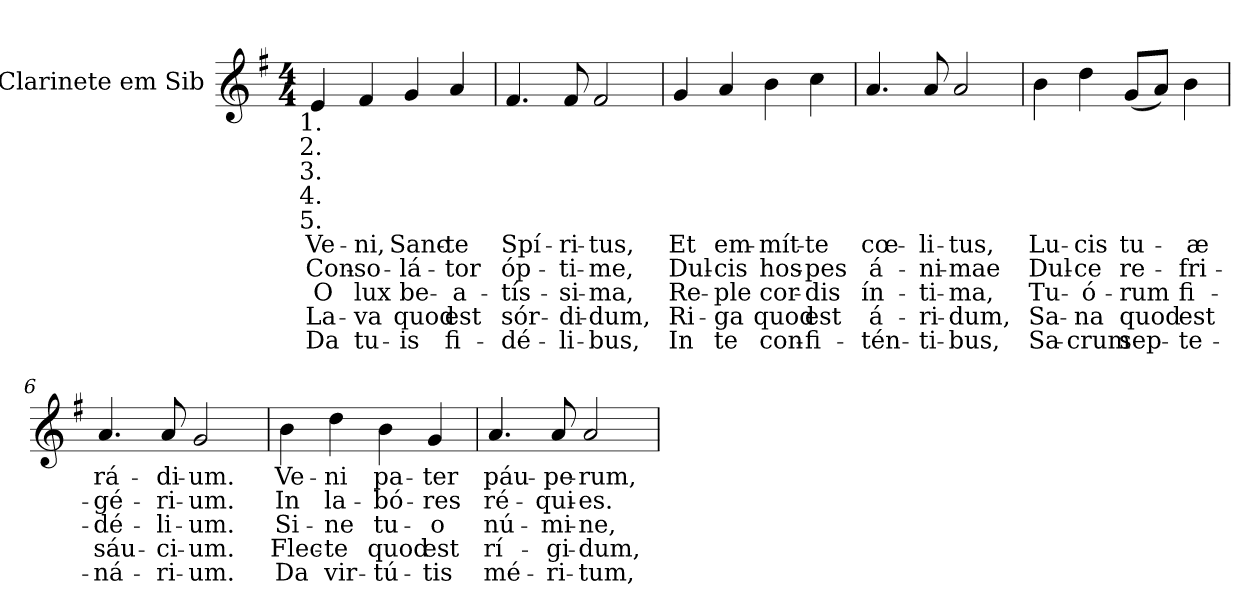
**kern	**text	**text	**text	**text	**text
*part1	*part1	*part1	*part1	*part1	*part1
*staff1	*staff1	*staff1	*staff1	*staff1	*staff1
*I"Clarinete em Sib	*	*	*	*	*
*I'Cl.	*	*	*	*	*
!!LO:PB:g=z
*clefG2	*	*	*	*	*
*ITrd1c2	*	*	*	*	*
*k[b-]	*	*	*	*	*
*F:	*	*	*	*	*
*M4/4	*	*	*	*	*
*MM70	*	*	*	*	*
=1	=1	=1	=1	=1	=1
!LO:TX:b:cj:t=1.	!	!	!	!	!
!LO:TX:b:cj:t=2.	!	!	!	!	!
!LO:TX:b:cj:t=3.	!	!	!	!	!
!LO:TX:b:cj:t=4.	!	!	!	!	!
!LO:TX:b:cj:t=5.	!	!	!	!	!
!	!LO:LY:b:color=#000000	!LO:LY:b:color=#000000	!LO:LY:b:color=#000000	!LO:LY:b:color=#000000	!LO:LY:b:color=#000000
4di/	Ve-	Con-	O	La-	Da
!	!LO:LY:b:color=#000000	!LO:LY:b:color=#000000	!LO:LY:b:color=#000000	!LO:LY:b:color=#000000	!LO:LY:b:color=#000000
4ei/	-ni,	-so-	lux	-va	tu-
!	!LO:LY:b:color=#000000	!LO:LY:b:color=#000000	!LO:LY:b:color=#000000	!LO:LY:b:color=#000000	!LO:LY:b:color=#000000
4fi/	Sanc-	-lá-	be-	quod	-is
!	!LO:LY:b:color=#000000	!LO:LY:b:color=#000000	!LO:LY:b:color=#000000	!LO:LY:b:color=#000000	!LO:LY:b:color=#000000
4gi/	-te	-tor	-a-	est	fi-
=2	=2	=2	=2	=2	=2
!	!LO:LY:b:color=#000000	!LO:LY:b:color=#000000	!LO:LY:b:color=#000000	!LO:LY:b:color=#000000	!LO:LY:b:color=#000000
4.ei/	Spí-	óp-	-tís-	sór-	-dé-
!	!LO:LY:b:color=#000000	!LO:LY:b:color=#000000	!LO:LY:b:color=#000000	!LO:LY:b:color=#000000	!LO:LY:b:color=#000000
8ei/	-ri-	-ti-	-si-	-di-	-li-
!	!LO:LY:b:color=#000000	!LO:LY:b:color=#000000	!LO:LY:b:color=#000000	!LO:LY:b:color=#000000	!LO:LY:b:color=#000000
2ei/	-tus,	-me,	-ma,	-dum,	-bus,
=3	=3	=3	=3	=3	=3
!	!LO:LY:b:color=#000000	!LO:LY:b:color=#000000	!LO:LY:b:color=#000000	!LO:LY:b:color=#000000	!LO:LY:b:color=#000000
4fi/	Et	Dul-	Re-	Ri-	In
!	!LO:LY:b:color=#000000	!LO:LY:b:color=#000000	!LO:LY:b:color=#000000	!LO:LY:b:color=#000000	!LO:LY:b:color=#000000
4gi/	em-	-cis	-ple	-ga	te
!	!LO:LY:b:color=#000000	!LO:LY:b:color=#000000	!LO:LY:b:color=#000000	!LO:LY:b:color=#000000	!LO:LY:b:color=#000000
4ai\	-mít-	hos-	cor-	quod	con-
!	!LO:LY:b:color=#000000	!LO:LY:b:color=#000000	!LO:LY:b:color=#000000	!LO:LY:b:color=#000000	!LO:LY:b:color=#000000
4b-i\	-te	-pes	-dis	est	-fi-
=4	=4	=4	=4	=4	=4
!	!LO:LY:b:color=#000000	!LO:LY:b:color=#000000	!LO:LY:b:color=#000000	!LO:LY:b:color=#000000	!LO:LY:b:color=#000000
4.gi/	cœ-	á-	ín-	á-	-tén-
!	!LO:LY:b:color=#000000	!LO:LY:b:color=#000000	!LO:LY:b:color=#000000	!LO:LY:b:color=#000000	!LO:LY:b:color=#000000
8gi/	-li-	-ni-	-ti-	-ri-	-ti-
!	!LO:LY:b:color=#000000	!LO:LY:b:color=#000000	!LO:LY:b:color=#000000	!LO:LY:b:color=#000000	!LO:LY:b:color=#000000
2gi/	-tus,	-mae	-ma,	-dum,	-bus,
!!LO:LB:g=z
=5	=5	=5	=5	=5	=5
!	!LO:LY:b:color=#000000	!LO:LY:b:color=#000000	!LO:LY:b:color=#000000	!LO:LY:b:color=#000000	!LO:LY:b:color=#000000
4ai\	Lu-	Dul-	Tu-	Sa-	Sa-
!	!LO:LY:b:color=#000000	!LO:LY:b:color=#000000	!LO:LY:b:color=#000000	!LO:LY:b:color=#000000	!LO:LY:b:color=#000000
4cci\	-cis	-ce	-ó-	-na	-crum
!	!LO:LY:b:color=#000000	!LO:LY:b:color=#000000	!LO:LY:b:color=#000000	!LO:LY:b:color=#000000	!LO:LY:b:color=#000000
(8fi/L	tu-	re-	-rum	quod	sep-
8gi/J)	.	.	.	.	.
!	!LO:LY:b:color=#000000	!LO:LY:b:color=#000000	!LO:LY:b:color=#000000	!LO:LY:b:color=#000000	!LO:LY:b:color=#000000
4ai\	-æ	-fri-	fi-	est	-te-
=6	=6	=6	=6	=6	=6
!	!LO:LY:b:color=#000000	!LO:LY:b:color=#000000	!LO:LY:b:color=#000000	!LO:LY:b:color=#000000	!LO:LY:b:color=#000000
4.gi/	rá-	-gé-	-dé-	sáu-	-ná-
!	!LO:LY:b:color=#000000	!LO:LY:b:color=#000000	!LO:LY:b:color=#000000	!LO:LY:b:color=#000000	!LO:LY:b:color=#000000
8gi/	-di-	-ri-	-li-	-ci-	-ri-
!	!LO:LY:b:color=#000000	!LO:LY:b:color=#000000	!LO:LY:b:color=#000000	!LO:LY:b:color=#000000	!LO:LY:b:color=#000000
2fi/	-um.	-um.	-um.	-um.	-um.
=7	=7	=7	=7	=7	=7
!	!LO:LY:b:color=#000000	!LO:LY:b:color=#000000	!LO:LY:b:color=#000000	!LO:LY:b:color=#000000	!LO:LY:b:color=#000000
4ai\	Ve-	In	Si-	Flec-	Da
!	!LO:LY:b:color=#000000	!LO:LY:b:color=#000000	!LO:LY:b:color=#000000	!LO:LY:b:color=#000000	!LO:LY:b:color=#000000
4cci\	-ni	la-	-ne	-te	vir-
!	!LO:LY:b:color=#000000	!LO:LY:b:color=#000000	!LO:LY:b:color=#000000	!LO:LY:b:color=#000000	!LO:LY:b:color=#000000
4ai\	pa-	-bó-	tu-	quod	-tú-
!	!LO:LY:b:color=#000000	!LO:LY:b:color=#000000	!LO:LY:b:color=#000000	!LO:LY:b:color=#000000	!LO:LY:b:color=#000000
4fi/	-ter	-res	-o	est	-tis
=8	=8	=8	=8	=8	=8
!	!LO:LY:b:color=#000000	!LO:LY:b:color=#000000	!LO:LY:b:color=#000000	!LO:LY:b:color=#000000	!LO:LY:b:color=#000000
4.gi/	páu-	ré-	nú-	rí-	mé-
!	!LO:LY:b:color=#000000	!LO:LY:b:color=#000000	!LO:LY:b:color=#000000	!LO:LY:b:color=#000000	!LO:LY:b:color=#000000
8gi/	-pe-	-qui-	-mi-	-gi-	-ri-
!	!LO:LY:b:color=#000000	!LO:LY:b:color=#000000	!LO:LY:b:color=#000000	!LO:LY:b:color=#000000	!LO:LY:b:color=#000000
2gi/	-rum,	-es.	-ne,	-dum,	-tum,
=	=	=	=	=	=
*-	*-	*-	*-	*-	*-
